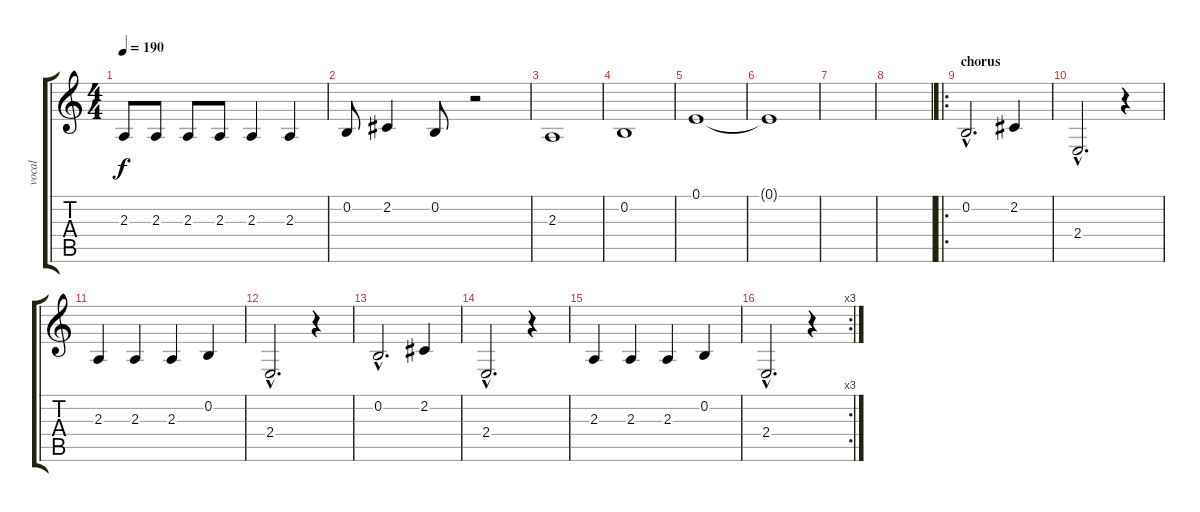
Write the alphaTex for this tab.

\track ("vocal" "vocal") {instrument lead6voice}
\staff {score tabs}
\tuning (E4 B3 G3 D3 A2 E2) {hide}
\ts (4 4)
\tempo 190
\clef g2
\ks c
2.3{t}.8{dy f} 2.3.8 2.3.8 2.3.8 2.3.4 2.3.4 |
0.2.8 2.2.4 0.2.8 r.2 |
2.3.1 |
0.2.1 |
0.1.1 |
0.1{t}.1 |
|
|
\ro
\section ("" "chorus")
0.2{hac}.2{d} 2.2.4 |
2.4{hac}.2{d} r.4 |
2.3.4 2.3.4 2.3.4 0.2.4 |
2.4{hac}.2{d} r.4 |
0.2{hac}.2{d} 2.2.4 |
2.4{hac}.2{d} r.4 |
2.3.4 2.3.4 2.3.4 0.2.4 |
\rc 3
2.4{hac}.2{d} r.4
